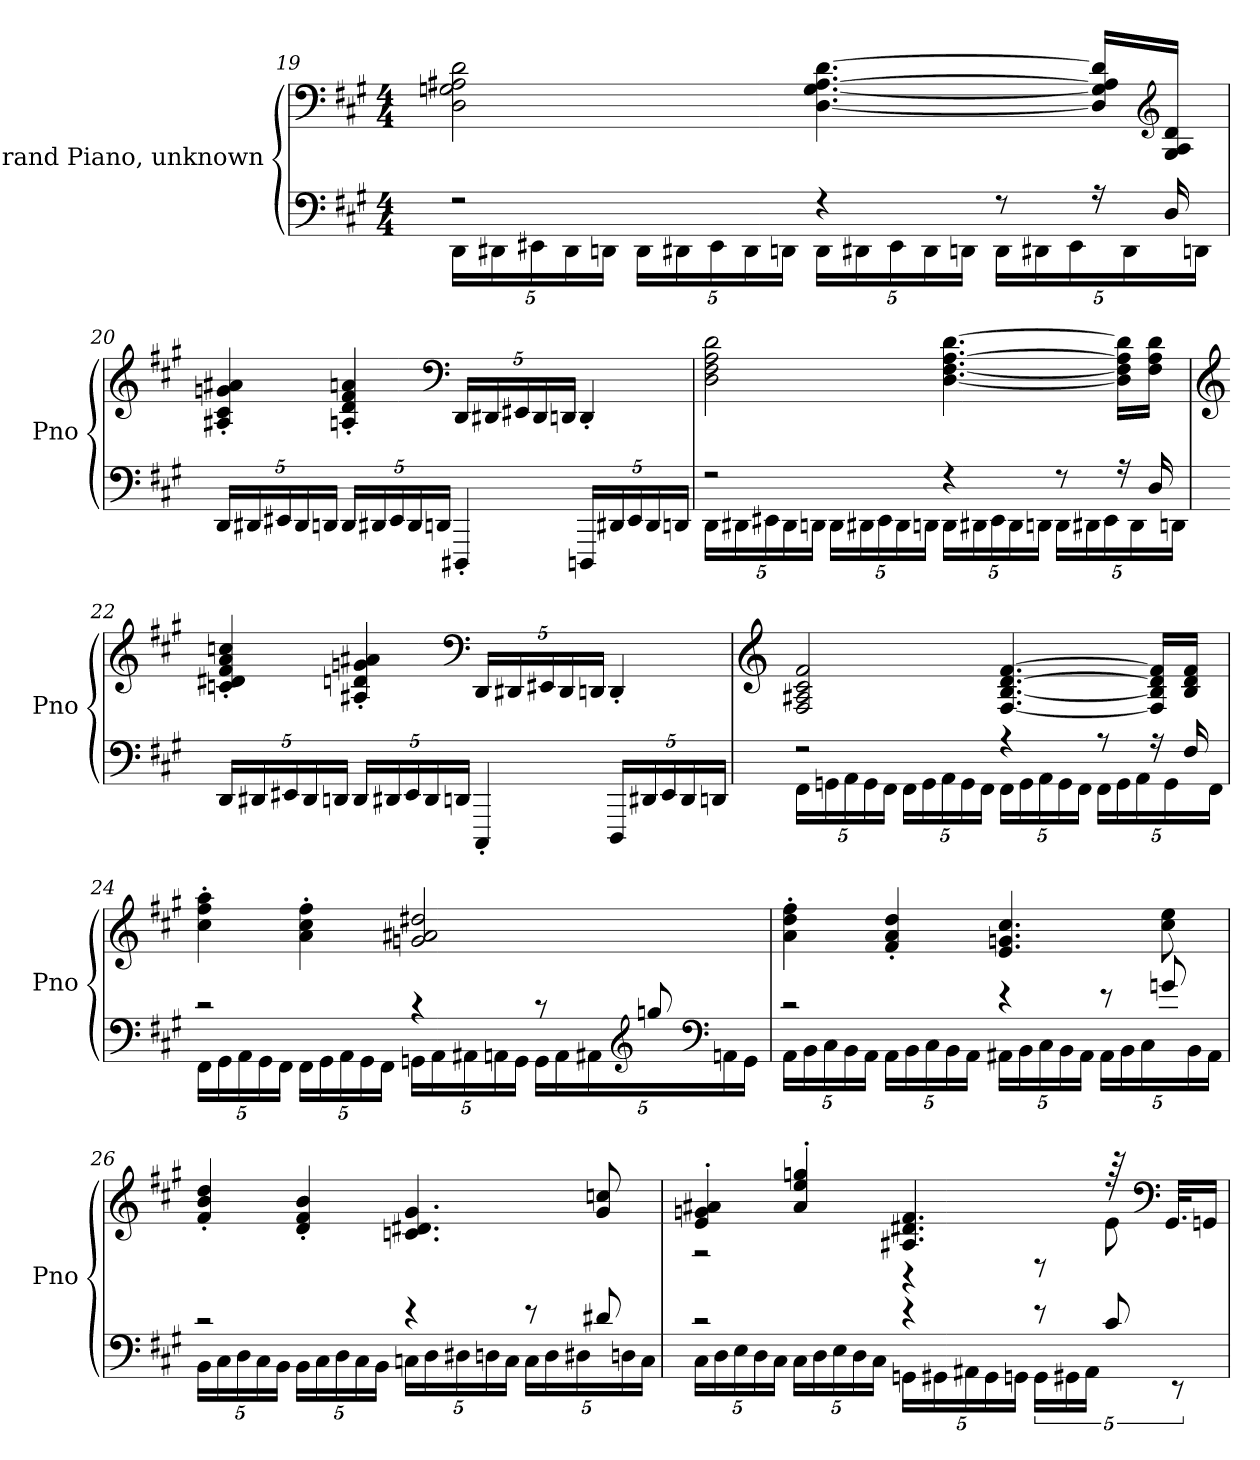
**kern	**kern
*part1	*part1
*staff2	*staff1
*I"Grand Piano, unknown	*
*I'Pno	*
!!LO:LB:g=z
*clefF4	*clefF4
*k[f#c#g#]	*k[f#c#g#]
*M4/4	*M4/4
=19	=19
*^	*
*	*Xbrackettup	*
2r	20DD\LL	2D\ 2Gn\ 2A#X\ 2d\
.	20DD#X\	.
.	20EE#X\	.
.	20DD#\	.
.	20DDn\JJ	.
.	20DD\LL	.
.	20DD#X\	.
.	20EE#\	.
.	20DD#\	.
.	20DDn\JJ	.
4r	20DD\LL	[4.D\ [4.G\ [4.A#\ [4.d\
.	20DD#X\	.
.	20EE#\	.
.	20DD#\	.
.	20DDn\JJ	.
8r	20DD\LL	.
.	20DD#X\	.
.	20EE#\	.
16r	.	16D/] 16G/] 16A#/] 16d/]LL
.	20DD#\	.
*	*	*clefG2
16D/	.	16G/ 16A#/ 16d/JJ
.	20DDn\JJ	.
*v	*v	*
!!LO:PB:g=z
=20	=20
20DD/LL	4A#X/' 4c#/' 4gn/' 4a#X/'
20DD#X/	.
20EE#X/	.
20DD#/	.
20DDn/JJ	.
20DD/LL	4An/' 4d/' 4f#/' 4an/'
20DD#X/	.
20EE#/	.
20DD#/	.
20DDn/JJ	.
*	*clefF4
*	*Xbrackettup
4DDD#X'/	20DD/LL
.	20DD#X/
.	20EE#X/
.	20DD#/
.	20DDn/JJ
20DDDn/LL	4DD'/
20DD#X/	.
20EE#/	.
20DD#/	.
20DDn/JJ	.
!!LO:LB:g=z
=21	=21
*^	*
2r	20DD\LL	2D\ 2F#\ 2A\ 2d\
.	20DD#X\	.
.	20EE#X\	.
.	20DD#\	.
.	20DDn\JJ	.
.	20DD\LL	.
.	20DD#X\	.
.	20EE#\	.
.	20DD#\	.
.	20DDn\JJ	.
4r	20DD\LL	[4.D\ [4.F#\ [4.A\ [4.d\
.	20DD#X\	.
.	20EE#\	.
.	20DD#\	.
.	20DDn\JJ	.
8r	20DD\LL	.
.	20DD#X\	.
.	20EE#\	.
16r	.	16D\] 16F#\] 16A\] 16d\]LL
.	20DD#\	.
16D/	.	16F#\ 16A\ 16d\JJ
.	20DDn\JJ	.
*v	*v	*
!!LO:LB:g=z
=22	=22
*	*clefG2
20DD/LL	4cn/' 4d#X/' 4f#/' 4a/' 4ccn/'
20DD#X/	.
20EE#X/	.
20DD#/	.
20DDn/JJ	.
20DD/LL	4A#X/' 4dn/' 4gn/' 4a#X/'
20DD#X/	.
20EE#/	.
20DD#/	.
20DDn/JJ	.
*	*clefF4
4CCC#'/	20DD/LL
.	20DD#X/
.	20EE#X/
.	20DD#/
.	20DDn/JJ
20DDD/LL	4DD'/
20DD#X/	.
20EE#/	.
20DD#/	.
20DDn/JJ	.
!!LO:LB:g=z
=23	=23
*	*clefG2
*^	*
2r	20FF#\LL	2F#/ 2A#X/ 2c#/ 2f#/
.	20GGn\	.
.	20AA\	.
.	20GG\	.
.	20FF#\JJ	.
.	20FF#\LL	.
.	20GG\	.
.	20AA\	.
.	20GG\	.
.	20FF#\JJ	.
4r	20FF#\LL	[4.F#/ [4.B/ [4.d/ [4.f#/
.	20GG\	.
.	20AA\	.
.	20GG\	.
.	20FF#\JJ	.
8r	20FF#\LL	.
.	20GG\	.
.	20AA\	.
16r	.	16F#/] 16B/] 16d/] 16f#/]LL
.	20GG\	.
16F#/	.	16B/ 16d/ 16f#/JJ
.	20FF#\JJ	.
!!LO:LB:g=z
=24	=24	=24
2r	20FF#\LL	4cc#\' 4ff#\' 4aa\'
.	20GG#\	.
.	20AA\	.
.	20GG#\	.
.	20FF#\JJ	.
.	20FF#\LL	4a\' 4cc#\' 4ff#\'
.	20GG#\	.
.	20AA\	.
.	20GG#\	.
.	20FF#\JJ	.
4r	20GGn\LL	2gn/ 2a#X/ 2dd#X/
.	20AA\	.
.	20AA#X\	.
.	20AAn\	.
.	20GG\JJ	.
8r	20GG\LL	.
.	20AA\	.
.	20AA#X\	.
*clefG2	*	*
8ggn/	.	.
*clefF4	*	*
.	20AAn\	.
.	20GG\JJ	.
!!LO:LB:g=z
=25	=25	=25
2r	20AA\LL	4a\' 4dd\' 4ff#\'
.	20BB\	.
.	20C#\	.
.	20BB\	.
.	20AA\JJ	.
.	20AA\LL	4f#/' 4a/' 4dd/'
.	20BB\	.
.	20C#\	.
.	20BB\	.
.	20AA\JJ	.
4r	20AA#X\LL	4.e/ 4.gn/ 4.cc#/
.	20BB\	.
.	20C#\	.
.	20BB\	.
.	20AA#\JJ	.
8r	20AA#\LL	.
.	20BB\	.
.	20C#\	.
8gn/	.	8cc#\ 8ee\
.	20BB\	.
.	20AA#\JJ	.
!!LO:PB:g=z
=26	=26	=26
2r	20BB\LL	4f#/' 4b/' 4dd/'
.	20C#\	.
.	20D\	.
.	20C#\	.
.	20BB\JJ	.
.	20BB\LL	4d/' 4f#/' 4b/'
.	20C#\	.
.	20D\	.
.	20C#\	.
.	20BB\JJ	.
4r	20Cn\LL	4.cn/ 4.d#X/ 4.g#/
.	20D\	.
.	20D#X\	.
.	20Dn\	.
.	20C\JJ	.
8r	20C\LL	.
.	20D\	.
.	20D#X\	.
8d#X/	.	8g#/ 8ccn/
.	20Dn\	.
.	20C\JJ	.
!!LO:LB:g=z
=27	=27	=27
*	*	*^
2r	20C#\LL	4e/' 4gn/' 4a#X/'	2r
.	20D\	.	.
.	20E\	.	.
.	20D\	.	.
.	20C#\JJ	.	.
.	20C#\LL	4a#/' 4ee/' 4ggn/'	.
.	20D\	.	.
.	20E\	.	.
.	20D\	.	.
.	20C#\JJ	.	.
4r	20GGn\LL	4.A#X/ 4.d#X/ 4.f#/	4r
.	20GG#X\	.	.
.	20AA#X\	.	.
.	20GG#\	.	.
.	20GGn\JJ	.	.
*	*brackettup	*	*
8r	20GG\LL	.	8r
.	20GG#X\	.	.
.	20AA#\JJ	.	.
8c#/	.	64r	8e\
*	*	*clefF4	*
.	.	32.GG#/KLL	.
.	10r	.	.
.	.	16GGn/JJ	.
*v	*v	*	*
*	*v	*v
=	=
*-	*-
